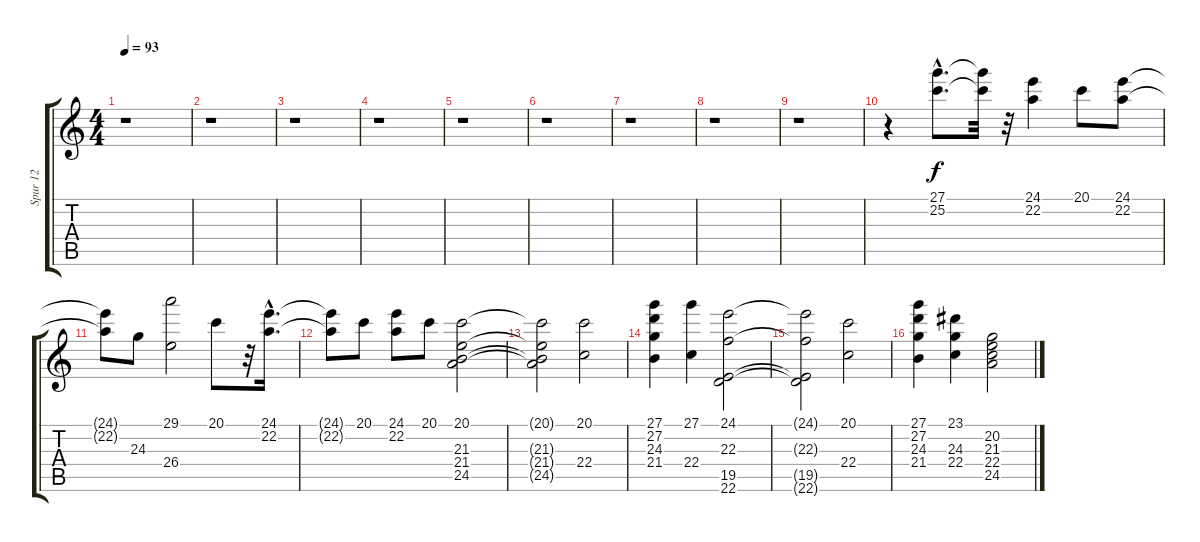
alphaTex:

\track ("Spur 12" "Spur 12") {instrument rockorgan}
\staff {score tabs}
\tuning (E4 B3 G3 D3 A2 E2) {hide}
\ts (4 4)
\tempo 93
\clef g2
\ks c
r.1{dy f} |
r.1 |
r.1 |
r.1 |
r.1 |
r.1 |
r.1 |
r.1 |
r.1 |
r.4 (27.1{hac} 25.2{hac}).8{d} (27.1{t} 25.2{t}).32 r.32 (24.1 22.2).4 20.1.8 (24.1 22.2).8 |
(24.1{t} 22.2{t}).8 24.3.8 (29.1 26.4).2 20.1.8 r.32 (24.1{hac} 22.2{hac}).16{d} |
(24.1{t} 22.2{t}).8 20.1.8 (24.1 22.2).8 20.1.8 (20.1 21.3 21.4 24.5).2 |
(20.1{t} 21.3{t} 21.4{t} 24.5{t}).2 (20.1 22.4).2 |
(27.1 27.2 24.3 21.4).4 (27.1 22.4).4 (24.1 22.3 19.5 22.6).2 |
(24.1{t} 22.3{t} 19.5{t} 22.6{t}).2 (20.1 22.4).2 |
(27.1 27.2 24.3 21.4).4 (23.1 24.3 22.4).4 (20.2 21.3 22.4 24.5).2
